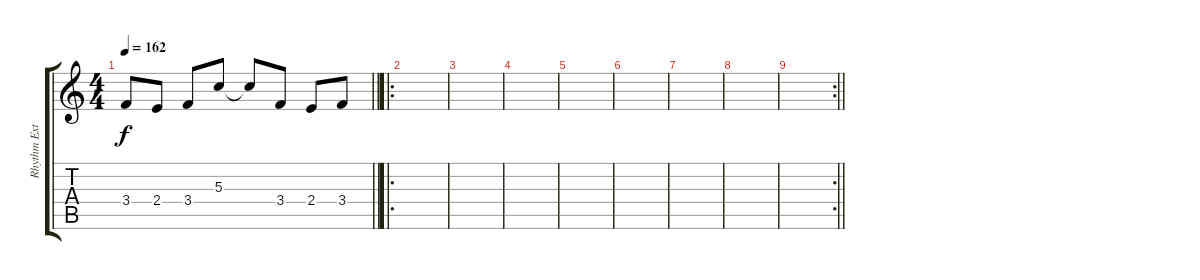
\track ("Rhythm Extra" "Rhythm Ext") {instrument distortionguitar}
\staff {score tabs}
\tuning (E4 B3 G3 D3 A2 D2) {hide}
\ts (4 4)
\tempo 162
\clef g2
\barLineRight lightlight
\ks c
3.4{t}.8{dy f} 2.4.8 3.4.8 5.3.8 5.3{t}.8 3.4.8 2.4.8 3.4.8 |
\ro
|
|
|
|
|
|
|
\rc 2
\barLineRight lightlight
